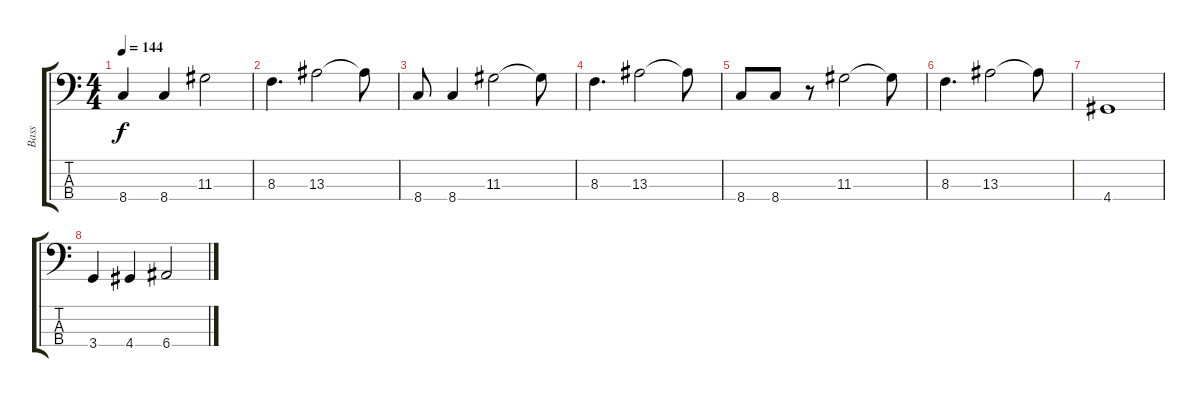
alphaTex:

\track ("Bass" "Bass") {instrument electricbassfinger}
\staff {score tabs}
\tuning (G2 D2 A1 E1) {hide}
\ts (4 4)
\tempo 144
\clef f4
\ks c
8.4.4{dy f} 8.4.4 11.3.2 |
8.3.4{d} 13.3.2 13.3{t}.8 |
8.4.8 8.4.4 11.3.2 11.3{t}.8 |
8.3.4{d} 13.3.2 13.3{t}.8 |
8.4.8 8.4.8 r.8 11.3.2 11.3{t}.8 |
8.3.4{d} 13.3.2 13.3{t}.8 |
4.4.1 |
3.4.4 4.4.4 6.4.2
